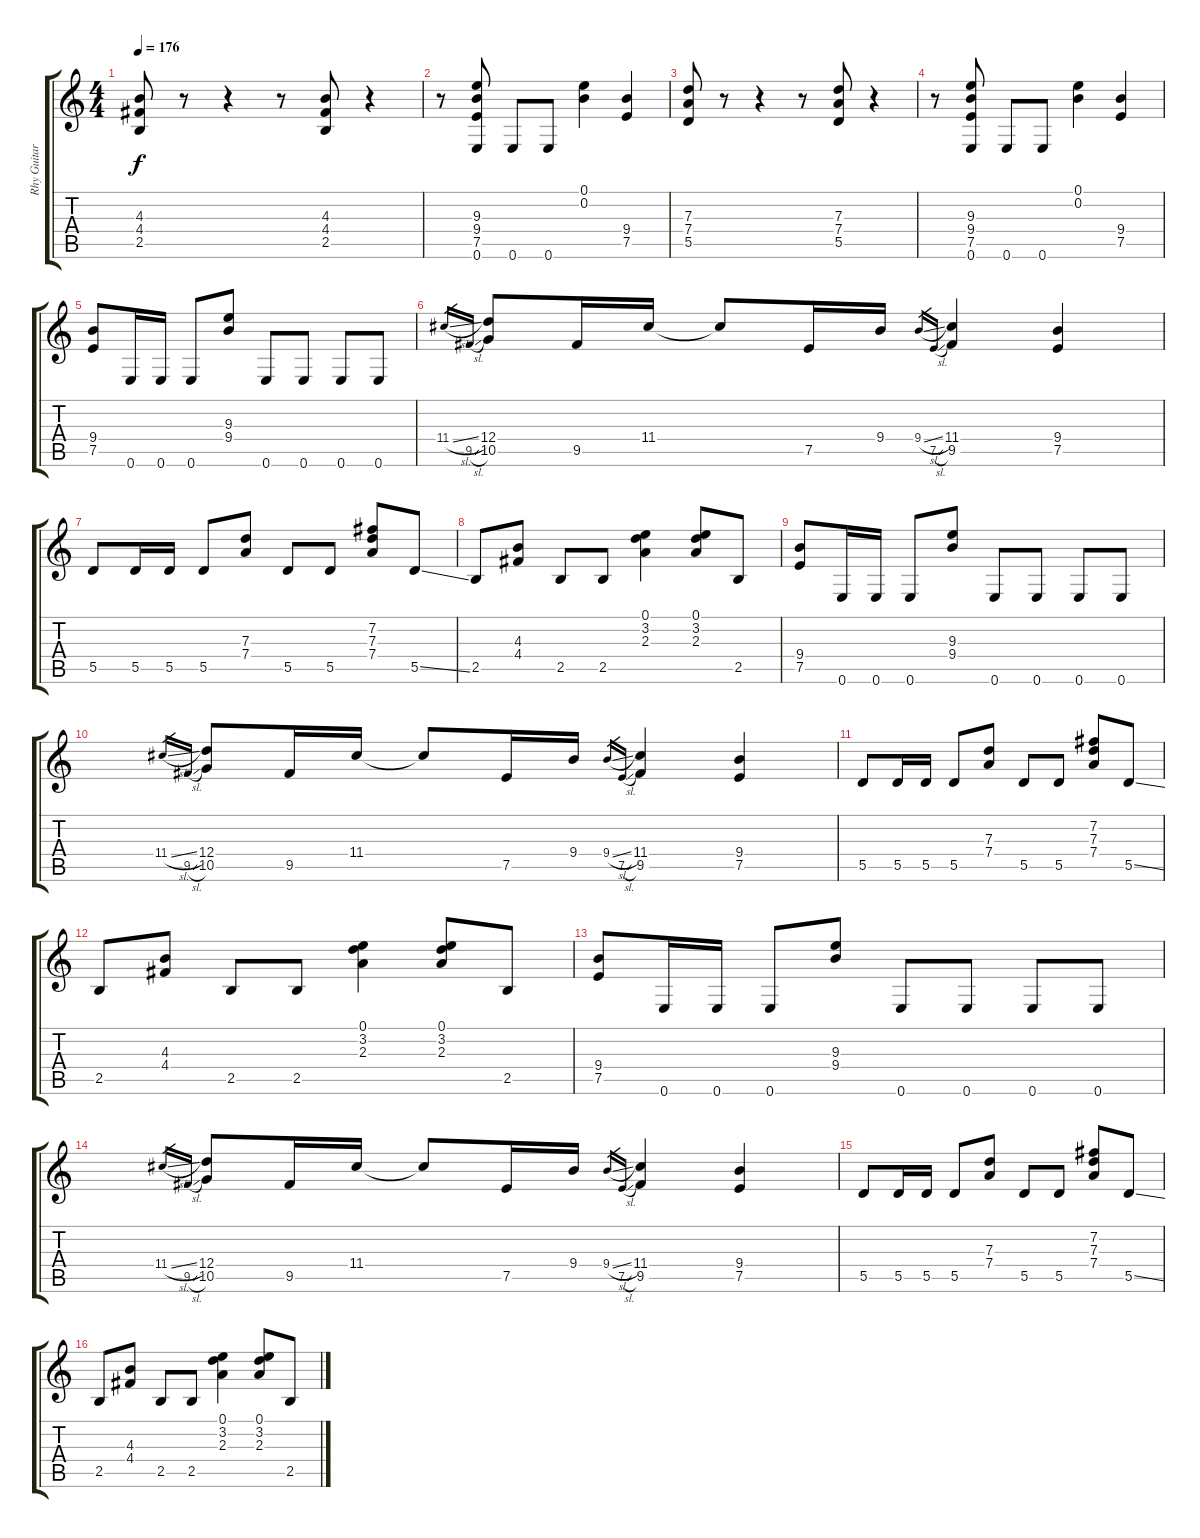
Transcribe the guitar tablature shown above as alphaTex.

\track ("Rhy Guitar" "Rhy Guitar") {instrument overdrivenguitar}
\staff {score tabs}
\tuning (E4 B3 G3 D3 A2 E2) {hide}
\ts (4 4)
\tempo 176
\clef g2
\ks c
(4.3 4.4 2.5).8{dy f} r.8 r.4 r.8 (4.3 4.4 2.5).8 r.4 |
r.8 (9.3 9.4 7.5 0.6).8 0.6.8 0.6.8 (0.1 0.2).4 (9.4 7.5).4 |
(7.3 7.4 5.5).8 r.8 r.4 r.8 (7.3 7.4 5.5).8 r.4 |
r.8 (9.3 9.4 7.5 0.6).8 0.6.8 0.6.8 (0.1 0.2).4 (9.4 7.5).4 |
(9.4 7.5).8 0.6.16 0.6.16 0.6.8 (9.3 9.4).8 0.6.8 0.6.8 0.6.8 0.6.8 |
11.4{sl}.16{gr} 9.5{sl}.16{gr} (12.4 10.5).8 9.5.16 11.4.16 11.4{t}.8 7.5.16 9.4.16 9.4{sl}.16{gr} 7.5{sl}.16{gr} (11.4 9.5).4 (9.4 7.5).4 |
5.5.8 5.5.16 5.5.16 5.5.8 (7.3 7.4).8 5.5.8 5.5.8 (7.2 7.3 7.4).8 5.5{ss}.8 |
2.5.8 (4.3 4.4).8 2.5.8 2.5.8 (0.1 3.2 2.3).4 (0.1 3.2 2.3).8 2.5.8 |
(9.4 7.5).8 0.6.16 0.6.16 0.6.8 (9.3 9.4).8 0.6.8 0.6.8 0.6.8 0.6.8 |
11.4{sl}.16{gr} 9.5{sl}.16{gr} (12.4 10.5).8 9.5.16 11.4.16 11.4{t}.8 7.5.16 9.4.16 9.4{sl}.16{gr} 7.5{sl}.16{gr} (11.4 9.5).4 (9.4 7.5).4 |
5.5.8 5.5.16 5.5.16 5.5.8 (7.3 7.4).8 5.5.8 5.5.8 (7.2 7.3 7.4).8 5.5{ss}.8 |
2.5.8 (4.3 4.4).8 2.5.8 2.5.8 (0.1 3.2 2.3).4 (0.1 3.2 2.3).8 2.5.8 |
(9.4 7.5).8 0.6.16 0.6.16 0.6.8 (9.3 9.4).8 0.6.8 0.6.8 0.6.8 0.6.8 |
11.4{sl}.16{gr} 9.5{sl}.16{gr} (12.4 10.5).8 9.5.16 11.4.16 11.4{t}.8 7.5.16 9.4.16 9.4{sl}.16{gr} 7.5{sl}.16{gr} (11.4 9.5).4 (9.4 7.5).4 |
5.5.8 5.5.16 5.5.16 5.5.8 (7.3 7.4).8 5.5.8 5.5.8 (7.2 7.3 7.4).8 5.5{ss}.8 |
2.5.8 (4.3 4.4).8 2.5.8 2.5.8 (0.1 3.2 2.3).4 (0.1 3.2 2.3).8 2.5.8
